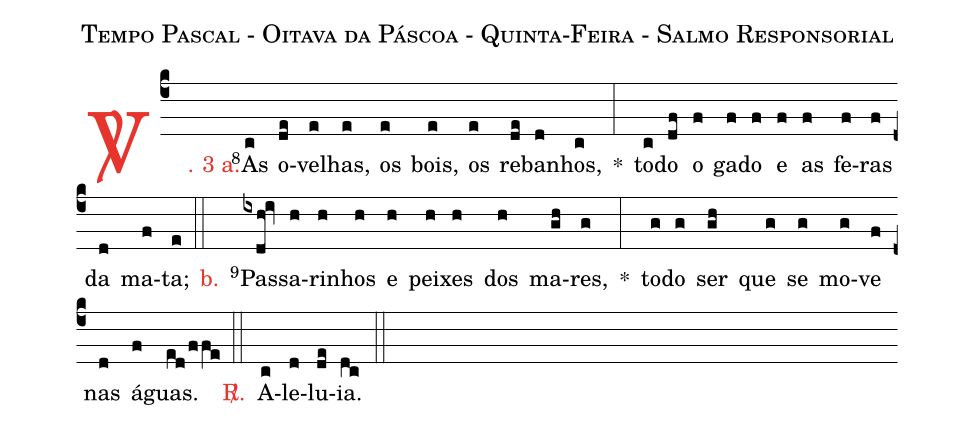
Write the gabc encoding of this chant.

name: Tempo Pascal - Oitava da Páscoa - Quinta-Feira - Salmo Responsorial;
%%
(c4)

<c><sp>V/</sp>. 3 a.</c>() <v>\VSup{8}</v>As(c) o(de)ve(e)lhas,(e) os(e) bois,(e) os(e) re(de)ba(d)nhos,(c) *(:)
to(c)do(df) o(f) ga(f)do(f) e(f) as(f) fe(f)ras(f) da(d) ma(f)ta;(e)

(::)

<nlba><c>b.</c>() <v>\VSup{9}</v>Pas</nlba>(ixdh!iv)sa(h)ri(h)nhos(h) e(h) pei(h)xes(h) dos(h) ma(gh)res,(g) *(:)
to(g)do(g) ser(gh) que(g) se(g) mo(g)ve(f) nas(d) á(f)guas.(ed/ffe)

(::)

<nlba><c><sp>R/</sp>.</c>() A</nlba>(c)le(d)lu(de)ia.(dc)

(::)
